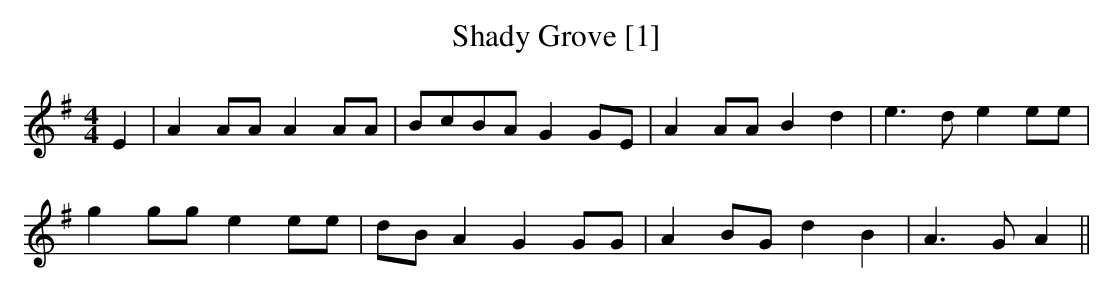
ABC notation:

X:1
T:Shady Grove [1]
M:4/4
L:1/8
K:A Dorian
E2|A2 AA A2 AA|BcBA G2 GE|A2 AA B2d2|e3 d e2 ee|
g2 gg e2 ee|dB A2G2 GG|A2 BG d2B2|A3G A2||
